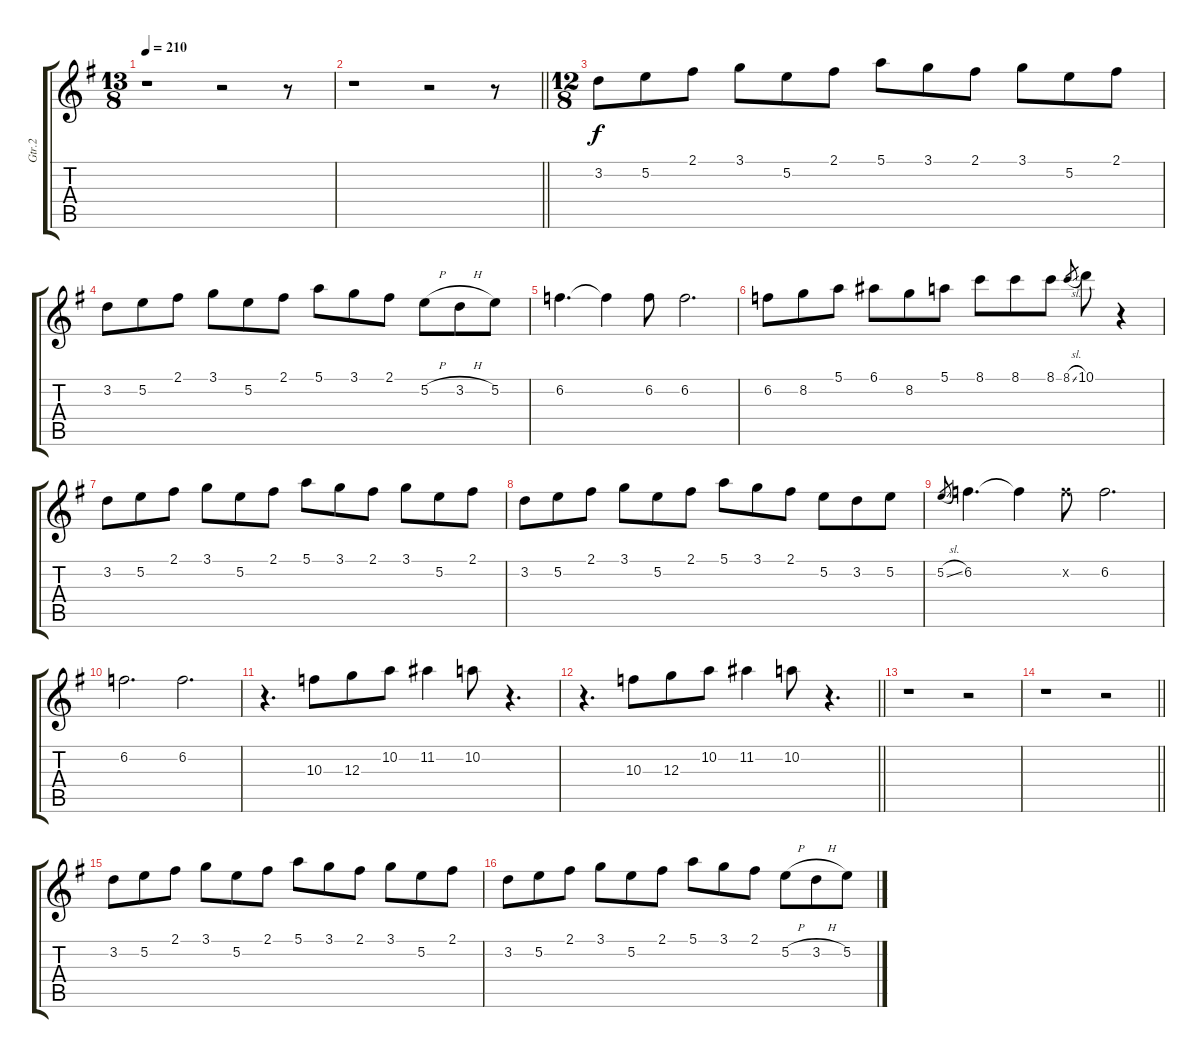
\track ("Gtr.2" "Gtr.2") {instrument acousticguitarnylon}
\staff {score tabs}
\tuning (E4 B3 G3 D3 A2 E2) {hide}
\ts (13 8)
\tempo 210
\clef g2
\ks g
r.1{dy f instrument acousticguitarnylon} r.2 r.8 |
\barLineRight lightlight
r.1 r.2 r.8 |
\ts (12 8)
3.2.8 5.2.8 2.1.8 3.1.8 5.2.8 2.1.8 5.1.8 3.1.8 2.1.8 3.1.8 5.2.8 2.1.8 |
3.2.8 5.2.8 2.1.8 3.1.8 5.2.8 2.1.8 5.1.8 3.1.8 2.1.8 5.2{h}.8 3.2{h}.8 5.2.8 |
6.2.4{d} 6.2{t}.4 6.2.8 6.2.2{d} |
6.2.8 8.2.8 5.1.8 6.1.8 8.2.8 5.1.8 8.1.8 8.1.8 8.1.8 8.1{sl}.8{gr} 10.1.8 r.4 |
3.2.8 5.2.8 2.1.8 3.1.8 5.2.8 2.1.8 5.1.8 3.1.8 2.1.8 3.1.8 5.2.8 2.1.8 |
3.2.8 5.2.8 2.1.8 3.1.8 5.2.8 2.1.8 5.1.8 3.1.8 2.1.8 5.2.8 3.2.8 5.2.8 |
5.2{sl}.8{gr} 6.2.4{d} 6.2{t}.4 6.2{x}.8 6.2.2{d} |
6.2.2{d} 6.2.2{d} |
r.4{d} 10.3.8 12.3.8 10.2.8 11.2.4 10.2.8 r.4{d} |
\barLineRight lightlight
r.4{d} 10.3.8 12.3.8 10.2.8 11.2.4 10.2.8 r.4{d} |
r.1 r.2 |
\barLineRight lightlight
r.1 r.2 |
3.2.8 5.2.8 2.1.8 3.1.8 5.2.8 2.1.8 5.1.8 3.1.8 2.1.8 3.1.8 5.2.8 2.1.8 |
3.2.8 5.2.8 2.1.8 3.1.8 5.2.8 2.1.8 5.1.8 3.1.8 2.1.8 5.2{h}.8 3.2{h}.8 5.2.8
